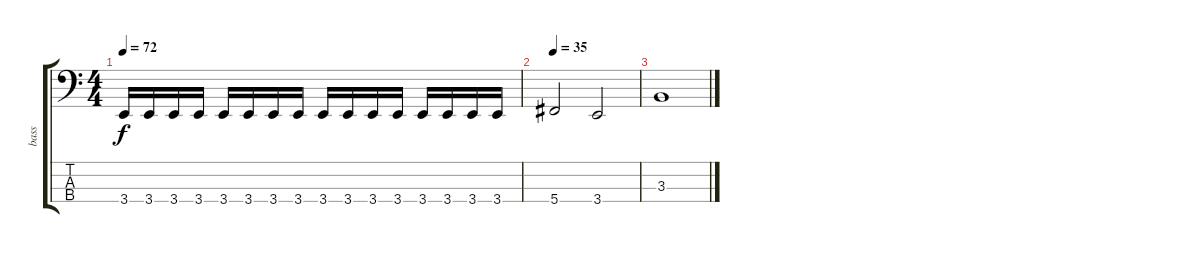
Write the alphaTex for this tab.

\track ("bass" "bass") {instrument electricbassfinger}
\staff {score tabs}
\tuning (Gb2 Db2 Ab1 Db1) {hide}
\ts (4 4)
\tempo 72
\clef f4
\ks c
3.4.16{dy f} 3.4.16 3.4.16 3.4.16 3.4.16 3.4.16 3.4.16 3.4.16 3.4.16 3.4.16 3.4.16 3.4.16 3.4.16 3.4.16 3.4.16 3.4.16 |
\tempo 35
5.4.2 3.4.2 |
3.3.1
